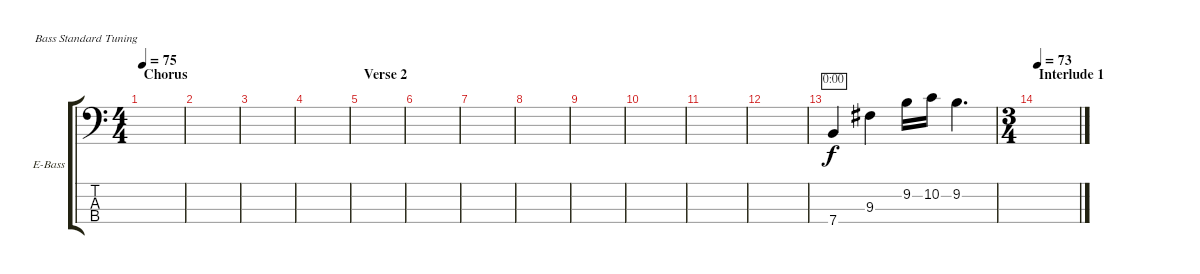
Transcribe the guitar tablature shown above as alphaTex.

\defaultSystemsLayout 4
\bracketExtendMode groupsimilarinstruments
\firstSystemTrackNameOrientation horizontal
\otherSystemsTrackNameOrientation horizontal
\track ("Electric Bass" "E-Bass") {instrument electricbassfinger}
\staff {score tabs}
\tuning (G2 D2 A1 E1)
\ts (4 4)
\section ("" "Chorus")
\tempo 75
\clef f4
\scale
0.333333
\ks c
|
\scale
0.333333 |
\scale
0.333333 |
\scale
0.333333 |
\section ("" "Verse 2")
\scale
0.333333 |
\scale
0.333333 |
\scale
0.333333 |
\scale
0.333333 |
\scale
0.333333 |
\scale
0.333333 |
\scale
0.333333 |
\scale
0.256303 |
\scale
0.256303 7.4.4{timer} 9.3.4 9.2.16 10.2.16 9.2.4{d} |
\ts (3 4)
\section ("" "Interlude 1")
\tempo 73
\scale
0.487395 |
\scale
0.333333 |
\scale
0.333333
